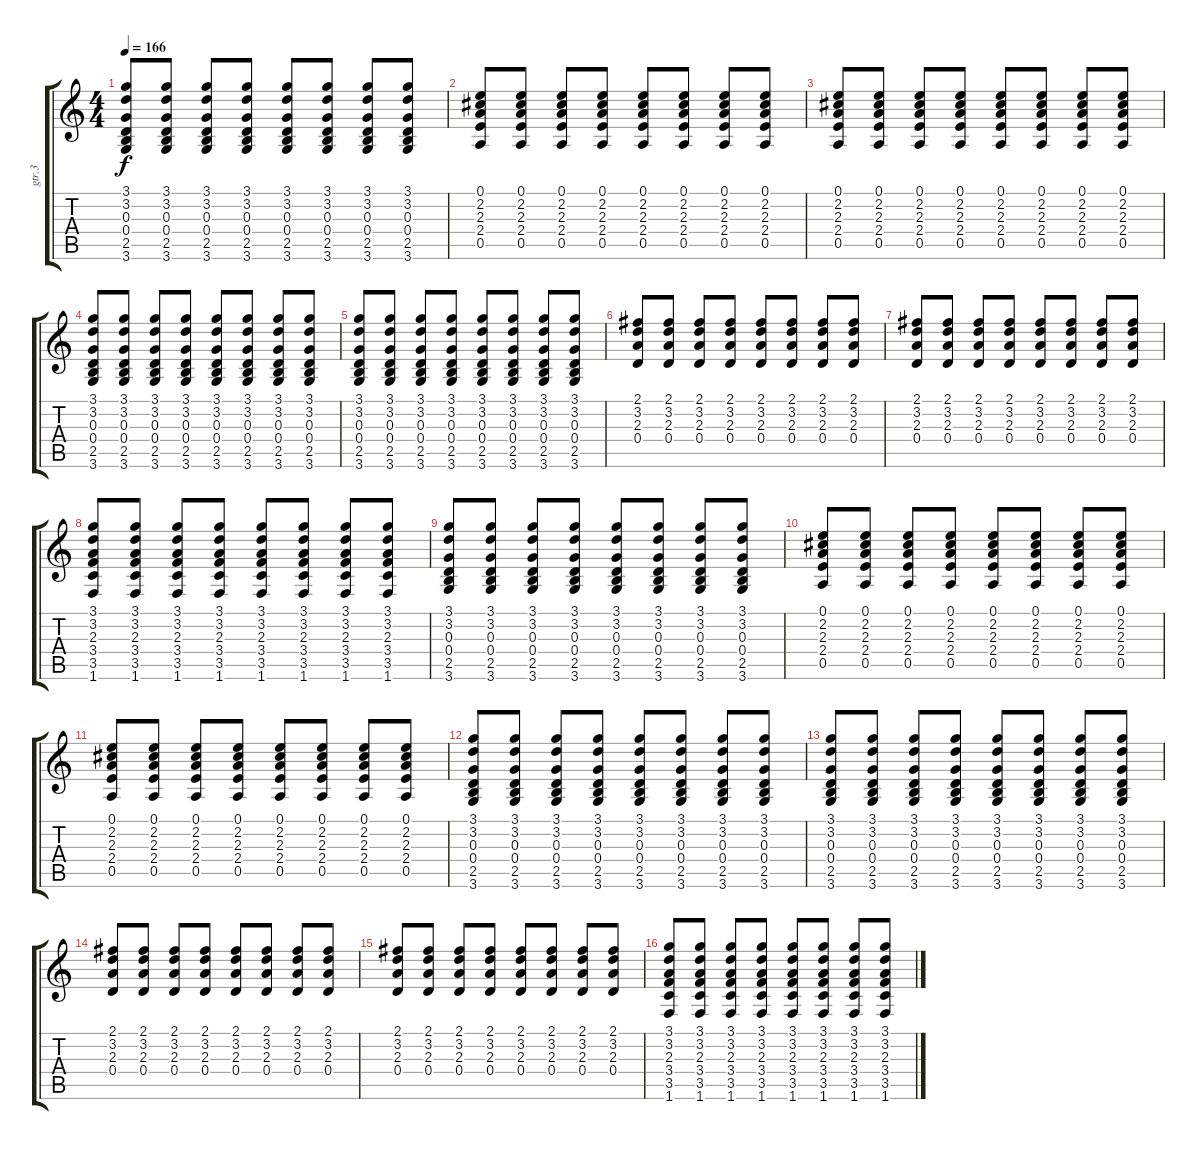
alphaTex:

\track ("gtr.3" "gtr.3") {instrument acousticguitarsteel}
\staff {score tabs}
\tuning (E4 B3 G3 D3 A2 E2) {hide}
\ts (4 4)
\tempo 166
\clef g2
\ks c
(3.1 3.2 0.3 0.4 2.5 3.6).8{dy f} (3.1 3.2 0.3 0.4 2.5 3.6).8 (3.1 3.2 0.3 0.4 2.5 3.6).8 (3.1 3.2 0.3 0.4 2.5 3.6).8 (3.1 3.2 0.3 0.4 2.5 3.6).8 (3.1 3.2 0.3 0.4 2.5 3.6).8 (3.1 3.2 0.3 0.4 2.5 3.6).8 (3.1 3.2 0.3 0.4 2.5 3.6).8 |
(0.1 2.2 2.3 2.4 0.5).8 (0.1 2.2 2.3 2.4 0.5).8 (0.1 2.2 2.3 2.4 0.5).8 (0.1 2.2 2.3 2.4 0.5).8 (0.1 2.2 2.3 2.4 0.5).8 (0.1 2.2 2.3 2.4 0.5).8 (0.1 2.2 2.3 2.4 0.5).8 (0.1 2.2 2.3 2.4 0.5).8 |
(0.1 2.2 2.3 2.4 0.5).8 (0.1 2.2 2.3 2.4 0.5).8 (0.1 2.2 2.3 2.4 0.5).8 (0.1 2.2 2.3 2.4 0.5).8 (0.1 2.2 2.3 2.4 0.5).8 (0.1 2.2 2.3 2.4 0.5).8 (0.1 2.2 2.3 2.4 0.5).8 (0.1 2.2 2.3 2.4 0.5).8 |
(3.1 3.2 0.3 0.4 2.5 3.6).8 (3.1 3.2 0.3 0.4 2.5 3.6).8 (3.1 3.2 0.3 0.4 2.5 3.6).8 (3.1 3.2 0.3 0.4 2.5 3.6).8 (3.1 3.2 0.3 0.4 2.5 3.6).8 (3.1 3.2 0.3 0.4 2.5 3.6).8 (3.1 3.2 0.3 0.4 2.5 3.6).8 (3.1 3.2 0.3 0.4 2.5 3.6).8 |
(3.1 3.2 0.3 0.4 2.5 3.6).8 (3.1 3.2 0.3 0.4 2.5 3.6).8 (3.1 3.2 0.3 0.4 2.5 3.6).8 (3.1 3.2 0.3 0.4 2.5 3.6).8 (3.1 3.2 0.3 0.4 2.5 3.6).8 (3.1 3.2 0.3 0.4 2.5 3.6).8 (3.1 3.2 0.3 0.4 2.5 3.6).8 (3.1 3.2 0.3 0.4 2.5 3.6).8 |
(2.1 3.2 2.3 0.4).8 (2.1 3.2 2.3 0.4).8 (2.1 3.2 2.3 0.4).8 (2.1 3.2 2.3 0.4).8 (2.1 3.2 2.3 0.4).8 (2.1 3.2 2.3 0.4).8 (2.1 3.2 2.3 0.4).8 (2.1 3.2 2.3 0.4).8 |
(2.1 3.2 2.3 0.4).8 (2.1 3.2 2.3 0.4).8 (2.1 3.2 2.3 0.4).8 (2.1 3.2 2.3 0.4).8 (2.1 3.2 2.3 0.4).8 (2.1 3.2 2.3 0.4).8 (2.1 3.2 2.3 0.4).8 (2.1 3.2 2.3 0.4).8 |
(3.1 3.2 2.3 3.4 3.5 1.6).8 (3.1 3.2 2.3 3.4 3.5 1.6).8 (3.1 3.2 2.3 3.4 3.5 1.6).8 (3.1 3.2 2.3 3.4 3.5 1.6).8 (3.1 3.2 2.3 3.4 3.5 1.6).8 (3.1 3.2 2.3 3.4 3.5 1.6).8 (3.1 3.2 2.3 3.4 3.5 1.6).8 (3.1 3.2 2.3 3.4 3.5 1.6).8 |
(3.1 3.2 0.3 0.4 2.5 3.6).8 (3.1 3.2 0.3 0.4 2.5 3.6).8 (3.1 3.2 0.3 0.4 2.5 3.6).8 (3.1 3.2 0.3 0.4 2.5 3.6).8 (3.1 3.2 0.3 0.4 2.5 3.6).8 (3.1 3.2 0.3 0.4 2.5 3.6).8 (3.1 3.2 0.3 0.4 2.5 3.6).8 (3.1 3.2 0.3 0.4 2.5 3.6).8 |
(0.1 2.2 2.3 2.4 0.5).8 (0.1 2.2 2.3 2.4 0.5).8 (0.1 2.2 2.3 2.4 0.5).8 (0.1 2.2 2.3 2.4 0.5).8 (0.1 2.2 2.3 2.4 0.5).8 (0.1 2.2 2.3 2.4 0.5).8 (0.1 2.2 2.3 2.4 0.5).8 (0.1 2.2 2.3 2.4 0.5).8 |
(0.1 2.2 2.3 2.4 0.5).8 (0.1 2.2 2.3 2.4 0.5).8 (0.1 2.2 2.3 2.4 0.5).8 (0.1 2.2 2.3 2.4 0.5).8 (0.1 2.2 2.3 2.4 0.5).8 (0.1 2.2 2.3 2.4 0.5).8 (0.1 2.2 2.3 2.4 0.5).8 (0.1 2.2 2.3 2.4 0.5).8 |
(3.1 3.2 0.3 0.4 2.5 3.6).8 (3.1 3.2 0.3 0.4 2.5 3.6).8 (3.1 3.2 0.3 0.4 2.5 3.6).8 (3.1 3.2 0.3 0.4 2.5 3.6).8 (3.1 3.2 0.3 0.4 2.5 3.6).8 (3.1 3.2 0.3 0.4 2.5 3.6).8 (3.1 3.2 0.3 0.4 2.5 3.6).8 (3.1 3.2 0.3 0.4 2.5 3.6).8 |
(3.1 3.2 0.3 0.4 2.5 3.6).8 (3.1 3.2 0.3 0.4 2.5 3.6).8 (3.1 3.2 0.3 0.4 2.5 3.6).8 (3.1 3.2 0.3 0.4 2.5 3.6).8 (3.1 3.2 0.3 0.4 2.5 3.6).8 (3.1 3.2 0.3 0.4 2.5 3.6).8 (3.1 3.2 0.3 0.4 2.5 3.6).8 (3.1 3.2 0.3 0.4 2.5 3.6).8 |
(2.1 3.2 2.3 0.4).8 (2.1 3.2 2.3 0.4).8 (2.1 3.2 2.3 0.4).8 (2.1 3.2 2.3 0.4).8 (2.1 3.2 2.3 0.4).8 (2.1 3.2 2.3 0.4).8 (2.1 3.2 2.3 0.4).8 (2.1 3.2 2.3 0.4).8 |
(2.1 3.2 2.3 0.4).8 (2.1 3.2 2.3 0.4).8 (2.1 3.2 2.3 0.4).8 (2.1 3.2 2.3 0.4).8 (2.1 3.2 2.3 0.4).8 (2.1 3.2 2.3 0.4).8 (2.1 3.2 2.3 0.4).8 (2.1 3.2 2.3 0.4).8 |
(3.1 3.2 2.3 3.4 3.5 1.6).8 (3.1 3.2 2.3 3.4 3.5 1.6).8 (3.1 3.2 2.3 3.4 3.5 1.6).8 (3.1 3.2 2.3 3.4 3.5 1.6).8 (3.1 3.2 2.3 3.4 3.5 1.6).8 (3.1 3.2 2.3 3.4 3.5 1.6).8 (3.1 3.2 2.3 3.4 3.5 1.6).8 (3.1 3.2 2.3 3.4 3.5 1.6).8
